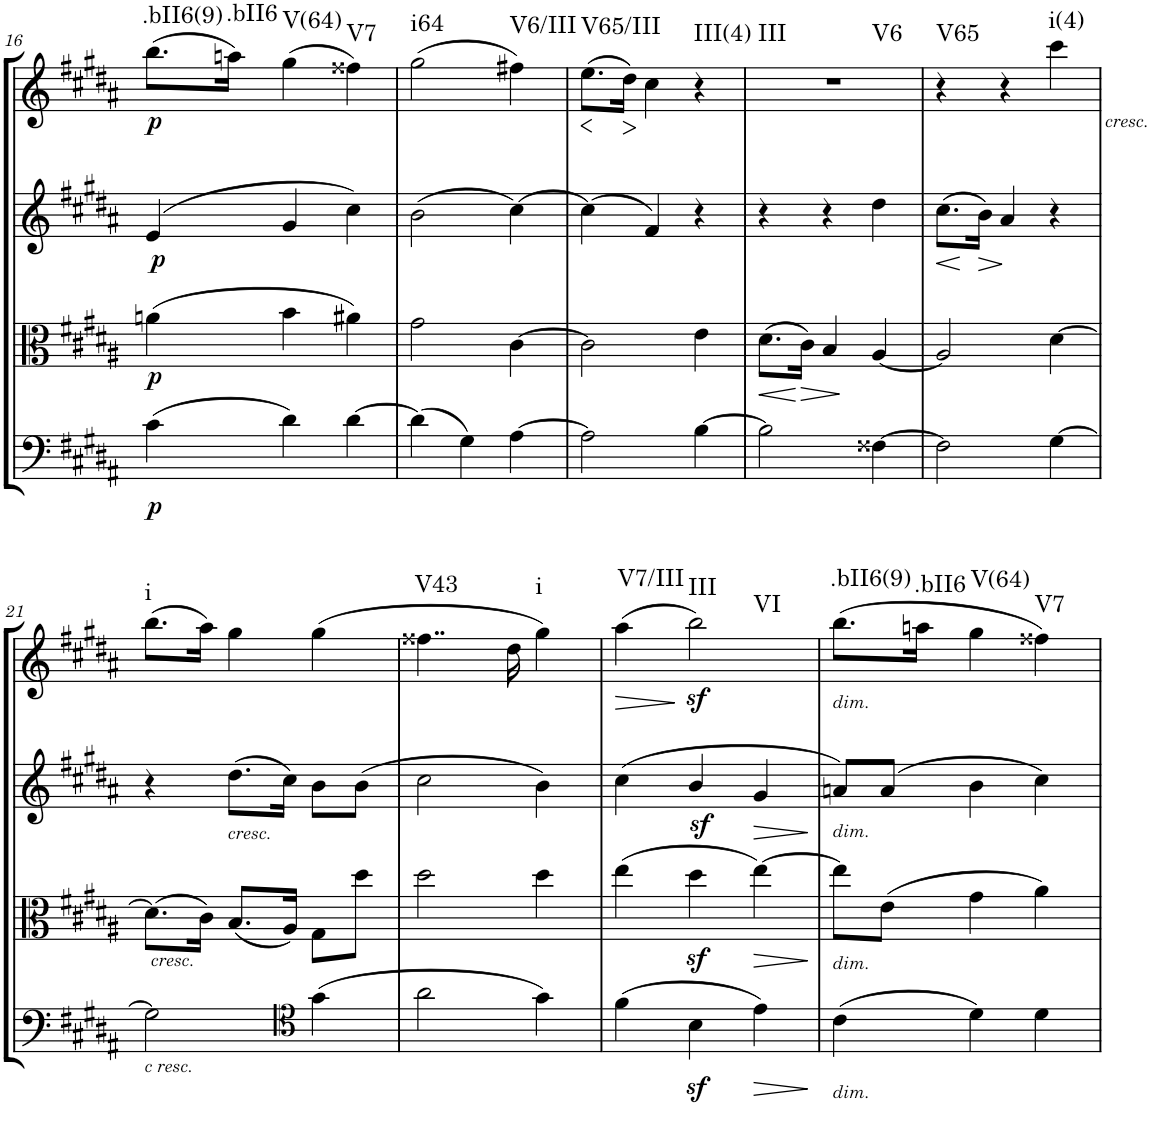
**kern	**dynam	**kern	**dynam	**kern	**dynam	**kern	**dynam	**harte
*part4	*part4	*part3	*part3	*part2	*part2	*part1	*part1	*part1
*staff4	*staff4	*staff3	*staff3	*staff2	*staff2	*staff1	*staff1	*
*I"Cello	*	*I"Viola	*	*I"2nd Violin	*	*I"1st Violin	*	*
*	*	*I'Vla	*	*I'Vln	*	*I'Vln	*	*
!!LO:PB:g=z
*clefF4	*	*clefC3	*	*clefG2	*	*clefG2	*	*
*k[f#c#g#d#a#]	*	*k[f#c#g#d#a#]	*	*k[f#c#g#d#a#]	*	*k[f#c#g#d#a#]	*	*
*g#:	*	*g#:	*	*g#:	*	*g#:	*	*
*M3/4	*	*M3/4	*	*M3/4	*	*M3/4	*	*
=16	=16	=16	=16	=16	=16	=16	=16	=16
!	!LO:DY:b	!	!LO:DY:b	!	!LO:DY:b	!	!LO:DY:b	!LO:H:kt=.bII6(9)
(4c#\	p	(4an\	p	(4e/	p	(8.bb\L	p	N
!	!	!	!	!	!	!	!	!LO:H:kt=.bII6
.	.	.	.	.	.	16aan\Jk)	.	N
!	!	!	!	!	!	!	!	!LO:H:kt=V(64)
4d#\)	.	4b\	.	4g#/	.	(4gg#\	.	N
!	!	!	!	!	!	!	!	!LO:H:kt=V7
[4d#\	.	4a#X\)	.	4cc#\)	.	4ff##X\)	.	N
=17	=17	=17	=17	=17	=17	=17	=17	=17
!	!	!	!	!	!	!	!	!LO:H:kt=i64
(4d#\]	.	2g#\	.	(2b\	.	(2gg#\	.	N
4G#\)	.	.	.	.	.	.	.	.
!	!	!	!	!	!	!	!	!LO:H:kt=V6/III
[4A#\	.	[4c#\	.	[4cc#\)	.	4ff#X\)	.	N
=18	=18	=18	=18	=18	=18	=18	=18	=18
!	!	!	!	!	!	!	!LO:HP:b	!LO:H:kt=V65/III
2A#\]	.	2c#\]	.	(4cc#\]	.	(8.ee\L	<	N
!	!	!	!	!	!	!	!LO:HP:b	!
.	.	.	.	.	.	16dd#\Jk)	>	.
.	.	.	.	4f#/)	.	4cc#\	.	.
!	!	!	!	!	!	!	!	!LO:H:kt=III(4)
[4B\	.	4e\	.	4r	.	4r	.	N
.	.	.	.	.	.	.	[ ]	.
=19	=19	=19	=19	=19	=19	=19	=19	=19
!	!	!	!LO:HP:b	!	!	!	!	!LO:H:n=1:kt=III
!	!	!	!	!	!	!	!	!LO:H:n=2:kt=V6
2B\]	.	(8.d#\L	<	4r	.	2.r	.	N N
!	!	!	!LO:HP:b	!	!	!	!	!
.	.	16c#\Jk)	>	.	.	.	.	.
.	.	4B/	.	4r	.	.	.	.
[4F##X\	.	[4A#/	.	4dd#\	.	.	.	.
.	.	.	[ ]	.	.	.	.	.
=20	=20	=20	=20	=20	=20	=20	=20	=20
!	!	!	!	!	!LO:HP:b	!	!	!LO:H:kt=V65
2F##\]	.	2A#/]	.	(8.cc#\L	<	4r	.	N
!	!	!	!	!	!LO:HP:b	!	!	!
.	.	.	.	16b\Jk)	>	.	.	.
.	.	.	.	4a#/	.	4r	.	.
!	!	!	!	!	!	!LO:TX:b:i:t=cresc.	!	!LO:H:kt=i(4)
[4G#\	.	[4d#\	.	4r	.	4ccc#\	.	N
.	.	.	.	.	[ ]	.	.	.
!!LO:LB:g=z
=21	=21	=21	=21	=21	=21	=21	=21	=21
!	!	!LO:TX:b:i:t=cresc.	!	!	!	!	!	!
!LO:TX:b:i:t=c resc.	!	!	!	!	!	!	!	!LO:H:kt=i
2G#\]	.	(8.d#\L]	.	4r	.	(8.bb\L	.	N
.	.	16c#\Jk)	.	.	.	16aa#\Jk)	.	.
!	!	!	!	!LO:TX:b:i:t=cresc.	!	!	!	!
.	.	(8.B/L	.	(8.dd#\L	.	4gg#\	.	.
.	.	16A#/Jk)	.	16cc#\Jk)	.	.	.	.
*clefC4	*	*	*	*	*	*	*	*
(4g#\	.	8G#\L	.	8b\L	.	(4gg#\	.	.
.	.	8dd#\J	.	(8b\J	.	.	.	.
=22	=22	=22	=22	=22	=22	=22	=22	=22
!	!	!	!	!	!	!	!	!LO:H:kt=V43
2a#\	.	2dd#\	.	2cc#\	.	4..ff##X\	.	N
.	.	.	.	.	.	16dd#\	.	.
!	!	!	!	!	!	!	!	!LO:H:kt=i
4g#\)	.	4dd#\	.	4b\)	.	4gg#\)	.	N
=23	=23	=23	=23	=23	=23	=23	=23	=23
!	!	!	!	!	!	!	!LO:HP:b	!LO:H:kt=V7/III
(4f#\	.	(4ee\	.	(4cc#\	.	(4aa#\	>	N
!	!	!	!	!	!	!	!LO:DY:b	!LO:H:n=1:kt=III
!	!	!	!	!	!	!	!	!LO:H:n=2:kt=VI
4Bz<\	.	4dd#z<\	.	4bz</	.	2bb\)	sf	N N
!	!LO:HP:b	!	!LO:HP:b	!	!LO:HP:b	!	!	!
4e\)	>	[4ee\)	>	4g#/	>	.	.	.
.	]	.	]	.	]	.	]	.
=24	=24	=24	=24	=24	=24	=24	=24	=24
!	!	!	!	!	!	!LO:TX:b:i:t=dim.	!	!
!	!	!	!	!LO:TX:b:i:t=dim.	!	!	!	!
!	!	!LO:TX:b:i:t=dim.	!	!	!	!	!	!
!LO:TX:b:i:t=dim.	!	!	!	!	!	!	!	!LO:H:kt=.bII6(9)
(4c#\	.	8ee\L]	.	8an/L)	.	(8.bb\L	.	N
.	.	(8e\J	.	(8a/J	.	.	.	.
!	!	!	!	!	!	!	!	!LO:H:kt=.bII6
.	.	.	.	.	.	16aan\Jk	.	N
!	!	!	!	!	!	!	!	!LO:H:kt=V(64)
4d#\)	.	4g#\	.	4b\	.	4gg#\	.	N
!	!	!	!	!	!	!	!	!LO:H:kt=V7
4d#\	.	4a#\)	.	4cc#\)	.	4ff##X\)	.	N
=	=	=	=	=	=	=	=	=
*-	*-	*-	*-	*-	*-	*-	*-	*-
